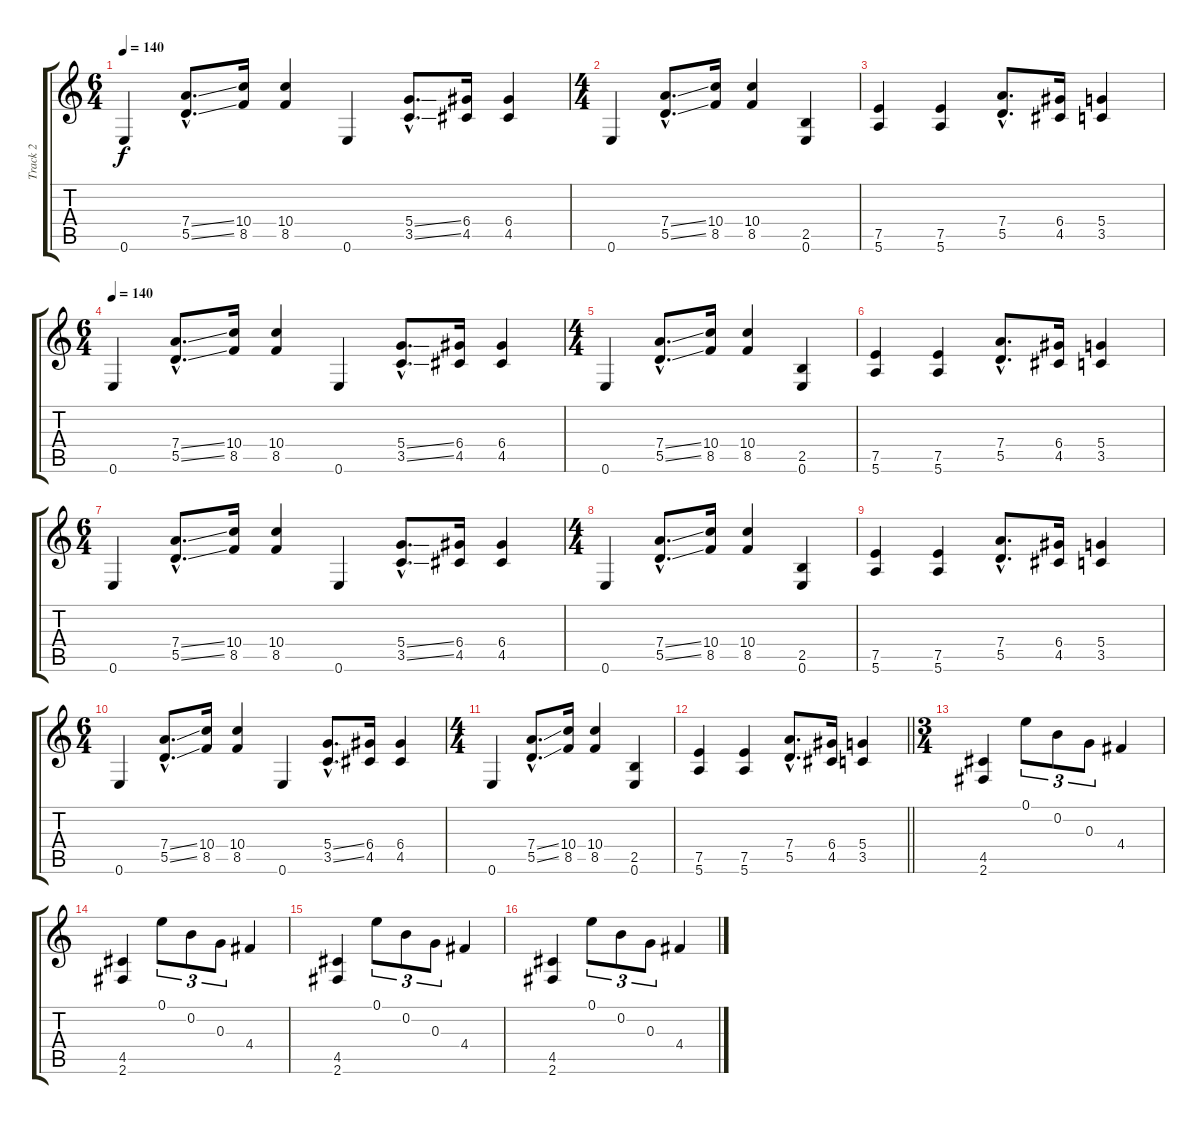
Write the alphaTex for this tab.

\track ("Track 2" "Track 2") {instrument distortionguitar}
\staff {score tabs}
\tuning (E4 B3 G3 D3 A2 E2) {hide}
\ts (6 4)
\tempo 140
\clef g2
\ks c
0.6.4{dy f} (7.4{ss hac} 5.5{ss hac}).8{d} (10.4 8.5).16 (10.4 8.5).4 0.6.4 (5.4{ss hac} 3.5{ss hac}).8{d} (6.4 4.5).16 (6.4 4.5).4 |
\ts (4 4)
0.6.4 (7.4{ss hac} 5.5{ss hac}).8{d} (10.4 8.5).16 (10.4 8.5).4 (2.5 0.6).4 |
(7.5 5.6).4 (7.5 5.6).4 (7.4{hac} 5.5{hac}).8{d} (6.4 4.5).16 (5.4 3.5).4 |
\ts (6 4)
\tempo 140
0.6.4 (7.4{ss hac} 5.5{ss hac}).8{d} (10.4 8.5).16 (10.4 8.5).4 0.6.4 (5.4{ss hac} 3.5{ss hac}).8{d} (6.4 4.5).16 (6.4 4.5).4 |
\ts (4 4)
0.6.4 (7.4{ss hac} 5.5{ss hac}).8{d} (10.4 8.5).16 (10.4 8.5).4 (2.5 0.6).4 |
(7.5 5.6).4 (7.5 5.6).4 (7.4{hac} 5.5{hac}).8{d} (6.4 4.5).16 (5.4 3.5).4 |
\ts (6 4)
0.6.4 (7.4{ss hac} 5.5{ss hac}).8{d} (10.4 8.5).16 (10.4 8.5).4 0.6.4 (5.4{ss hac} 3.5{ss hac}).8{d} (6.4 4.5).16 (6.4 4.5).4 |
\ts (4 4)
0.6.4 (7.4{ss hac} 5.5{ss hac}).8{d} (10.4 8.5).16 (10.4 8.5).4 (2.5 0.6).4 |
(7.5 5.6).4 (7.5 5.6).4 (7.4{hac} 5.5{hac}).8{d} (6.4 4.5).16 (5.4 3.5).4 |
\ts (6 4)
0.6.4 (7.4{ss hac} 5.5{ss hac}).8{d} (10.4 8.5).16 (10.4 8.5).4 0.6.4 (5.4{ss hac} 3.5{ss hac}).8{d} (6.4 4.5).16 (6.4 4.5).4 |
\ts (4 4)
0.6.4 (7.4{ss hac} 5.5{ss hac}).8{d} (10.4 8.5).16 (10.4 8.5).4 (2.5 0.6).4 |
\barLineRight lightlight
(7.5 5.6).4 (7.5 5.6).4 (7.4{hac} 5.5{hac}).8{d} (6.4 4.5).16 (5.4 3.5).4 |
\ts (3 4)
(4.5 2.6).4 0.1.8{tu (3 2)} 0.2.8{tu (3 2)} 0.3.8{tu (3 2)} 4.4.4 |
(4.5 2.6).4 0.1.8{tu (3 2)} 0.2.8{tu (3 2)} 0.3.8{tu (3 2)} 4.4.4 |
(4.5 2.6).4 0.1.8{tu (3 2)} 0.2.8{tu (3 2)} 0.3.8{tu (3 2)} 4.4.4 |
(4.5 2.6).4 0.1.8{tu (3 2)} 0.2.8{tu (3 2)} 0.3.8{tu (3 2)} 4.4.4
